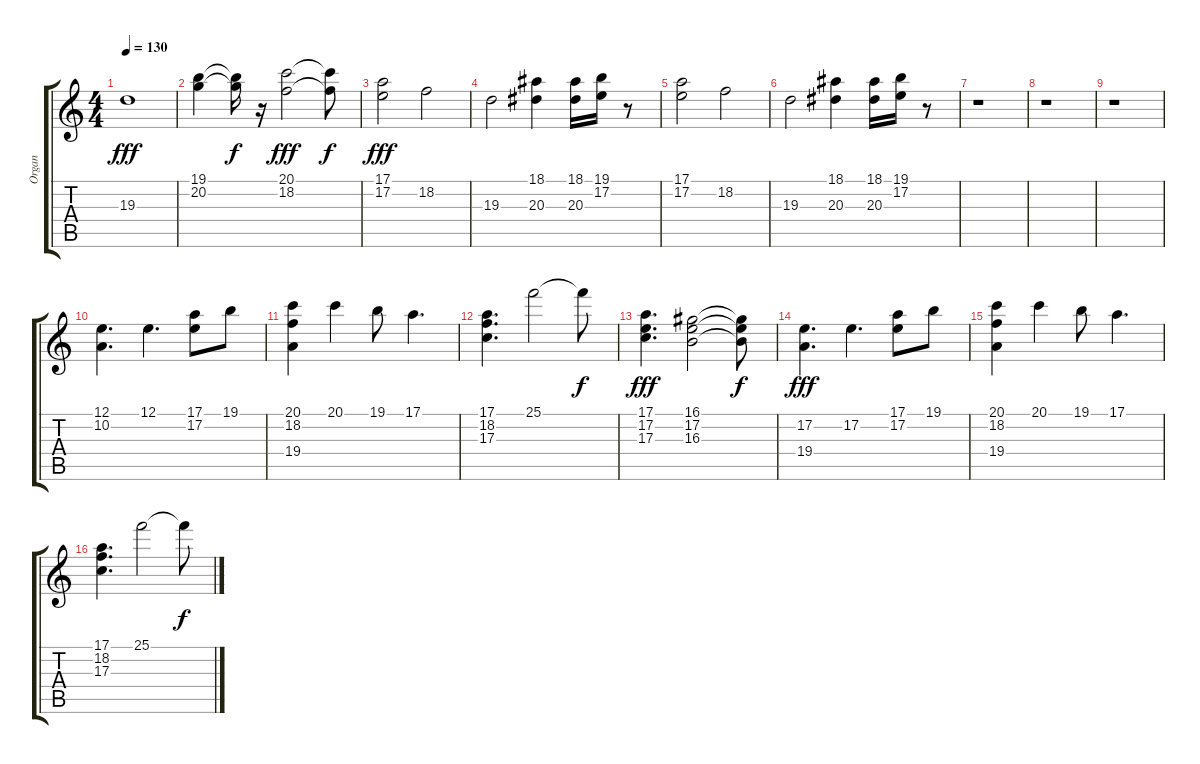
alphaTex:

\track ("Organ" "Organ") {instrument rockorgan}
\staff {score tabs}
\tuning (E4 B3 G3 D3 A2 E2) {hide}
\ts (4 4)
\tempo 130
\clef g2
\ks c
19.3.1{dy fff} |
(19.1 20.2).4 (19.1{t} 20.2{t}).16{dy f} r.16 (20.1 18.2).2{dy fff} (20.1{t} 18.2{t}).8{dy f} |
(17.1 17.2).2{dy fff} 18.2.2 |
19.3.2 (18.1 20.3).4 (18.1 20.3).16 (19.1 17.2).16 r.8 |
(17.1 17.2).2 18.2.2 |
19.3.2 (18.1 20.3).4 (18.1 20.3).16 (19.1 17.2).16 r.8 |
r.1 |
r.1 |
r.1 |
(12.1 10.2).4{d} 12.1.4{d} (17.1 17.2).8 19.1.8 |
(20.1 18.2 19.4).4 20.1.4 19.1.8 17.1.4{d} |
(17.1 18.2 17.3).4{d} 25.1.2 25.1{t}.8{dy f} |
(17.1 17.2 17.3).4{d dy fff} (16.1 17.2 16.3).2 (16.1{t} 17.2{t} 16.3{t}).8{dy f} |
(17.2 19.4).4{d dy fff} 17.2.4{d} (17.1 17.2).8 19.1.8 |
(20.1 18.2 19.4).4 20.1.4 19.1.8 17.1.4{d} |
(17.1 18.2 17.3).4{d} 25.1.2 25.1{t}.8{dy f}
